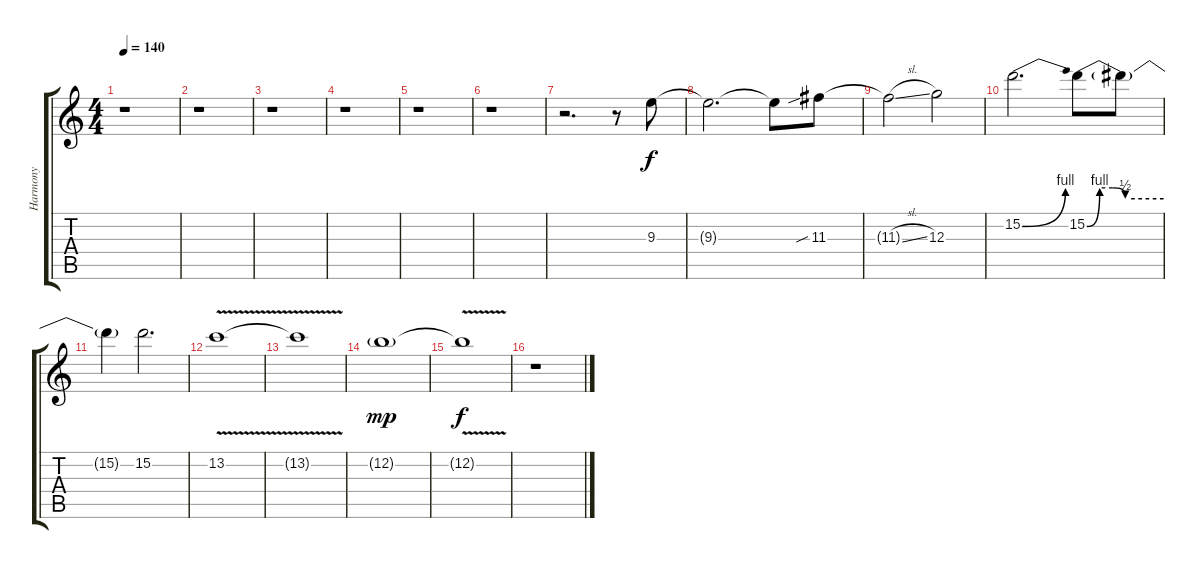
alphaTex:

\track ("Harmony" "Harmony") {instrument overdrivenguitar}
\staff {score tabs}
\tuning (E4 B3 G3 D3 A2 E2) {hide}
\ts (4 4)
\tempo 140
\clef g2
\ks c
r.1{dy f} |
r.1 |
r.1 |
r.1 |
r.1 |
r.1 |
r.2{d} r.8 9.3.8 |
9.3{t}.2{d} 9.3{t}.8 11.3{sib}.8 |
11.3{sl t}.2 12.3.2 |
15.2{be (bend 0 0 60 4)}.2{d} 15.2{be (custom 0 0 10 4 20 4 30 2 60 2)}.8 15.2{t}.8 |
15.2{t}.4 15.2.2{d} |
13.2{v}.1 |
13.2{v t}.1 |
12.2{g}.1{dy mp} |
12.2{v t}.1{dy f} |
r.1
